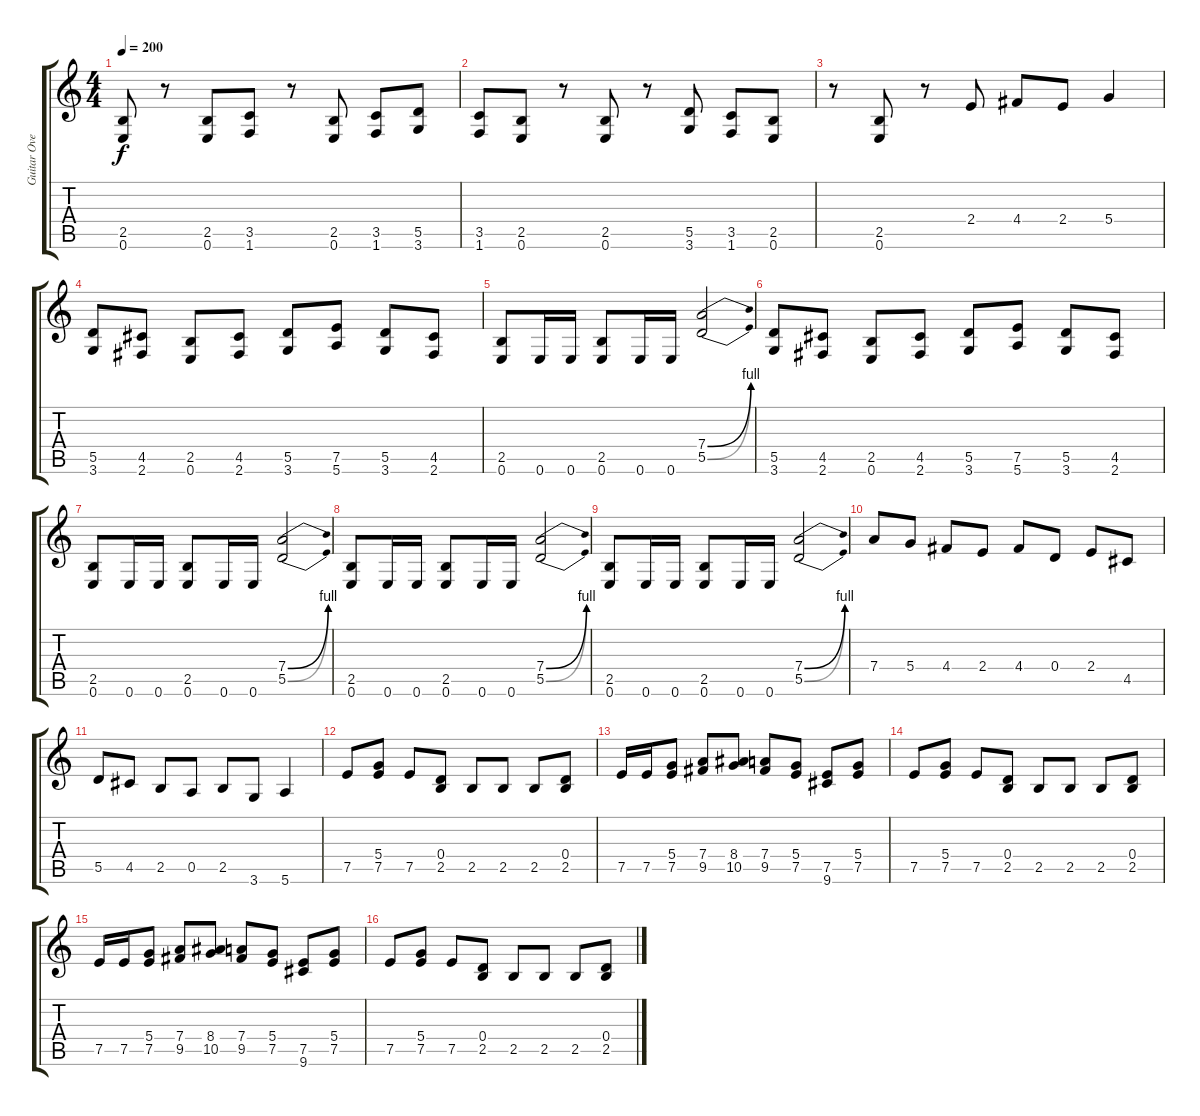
\track ("Guitar Overdrive" "Guitar Ove") {instrument overdrivenguitar}
\staff {score tabs}
\tuning (E4 B3 G3 D3 A2 E2) {hide}
\ts (4 4)
\tempo 200
\clef g2
\ks c
(2.5 0.6).8{dy f} r.8 (2.5 0.6).8 (3.5 1.6).8 r.8 (2.5 0.6).8 (3.5 1.6).8 (5.5 3.6).8 |
(3.5 1.6).8 (2.5 0.6).8 r.8 (2.5 0.6).8 r.8 (5.5 3.6).8 (3.5 1.6).8 (2.5 0.6).8 |
r.8 (2.5 0.6).8 r.8 2.4.8 4.4.8 2.4.8 5.4.4 |
(5.5 3.6).8 (4.5 2.6).8 (2.5 0.6).8 (4.5 2.6).8 (5.5 3.6).8 (7.5 5.6).8 (5.5 3.6).8 (4.5 2.6).8 |
(2.5 0.6).8 0.6.16 0.6.16 (2.5 0.6).8 0.6.16 0.6.16 (7.4{be (bend 0 0 60 4)} 5.5{be (bend 0 0 60 4)}).2 |
(5.5 3.6).8 (4.5 2.6).8 (2.5 0.6).8 (4.5 2.6).8 (5.5 3.6).8 (7.5 5.6).8 (5.5 3.6).8 (4.5 2.6).8 |
(2.5 0.6).8 0.6.16 0.6.16 (2.5 0.6).8 0.6.16 0.6.16 (7.4{be (bend 0 0 60 4)} 5.5{be (bend 0 0 60 4)}).2 |
(2.5 0.6).8 0.6.16 0.6.16 (2.5 0.6).8 0.6.16 0.6.16 (7.4{be (bend 0 0 60 4)} 5.5{be (bend 0 0 60 4)}).2 |
(2.5 0.6).8 0.6.16 0.6.16 (2.5 0.6).8 0.6.16 0.6.16 (7.4{be (bend 0 0 60 4)} 5.5{be (bend 0 0 60 4)}).2 |
7.4.8 5.4.8 4.4.8 2.4.8 4.4.8 0.4.8 2.4.8 4.5.8 |
5.5.8 4.5.8 2.5.8 0.5.8 2.5.8 3.6.8 5.6.4 |
7.5.8 (5.4 7.5).8 7.5.8 (0.4 2.5).8 2.5.8 2.5.8 2.5.8 (0.4 2.5).8 |
7.5.16 7.5.16 (5.4 7.5).8 (7.4 9.5).8 (8.4 10.5).8 (7.4 9.5).8 (5.4 7.5).8 (7.5 9.6).8 (5.4 7.5).8 |
7.5.8 (5.4 7.5).8 7.5.8 (0.4 2.5).8 2.5.8 2.5.8 2.5.8 (0.4 2.5).8 |
7.5.16 7.5.16 (5.4 7.5).8 (7.4 9.5).8 (8.4 10.5).8 (7.4 9.5).8 (5.4 7.5).8 (7.5 9.6).8 (5.4 7.5).8 |
7.5.8 (5.4 7.5).8 7.5.8 (0.4 2.5).8 2.5.8 2.5.8 2.5.8 (0.4 2.5).8
